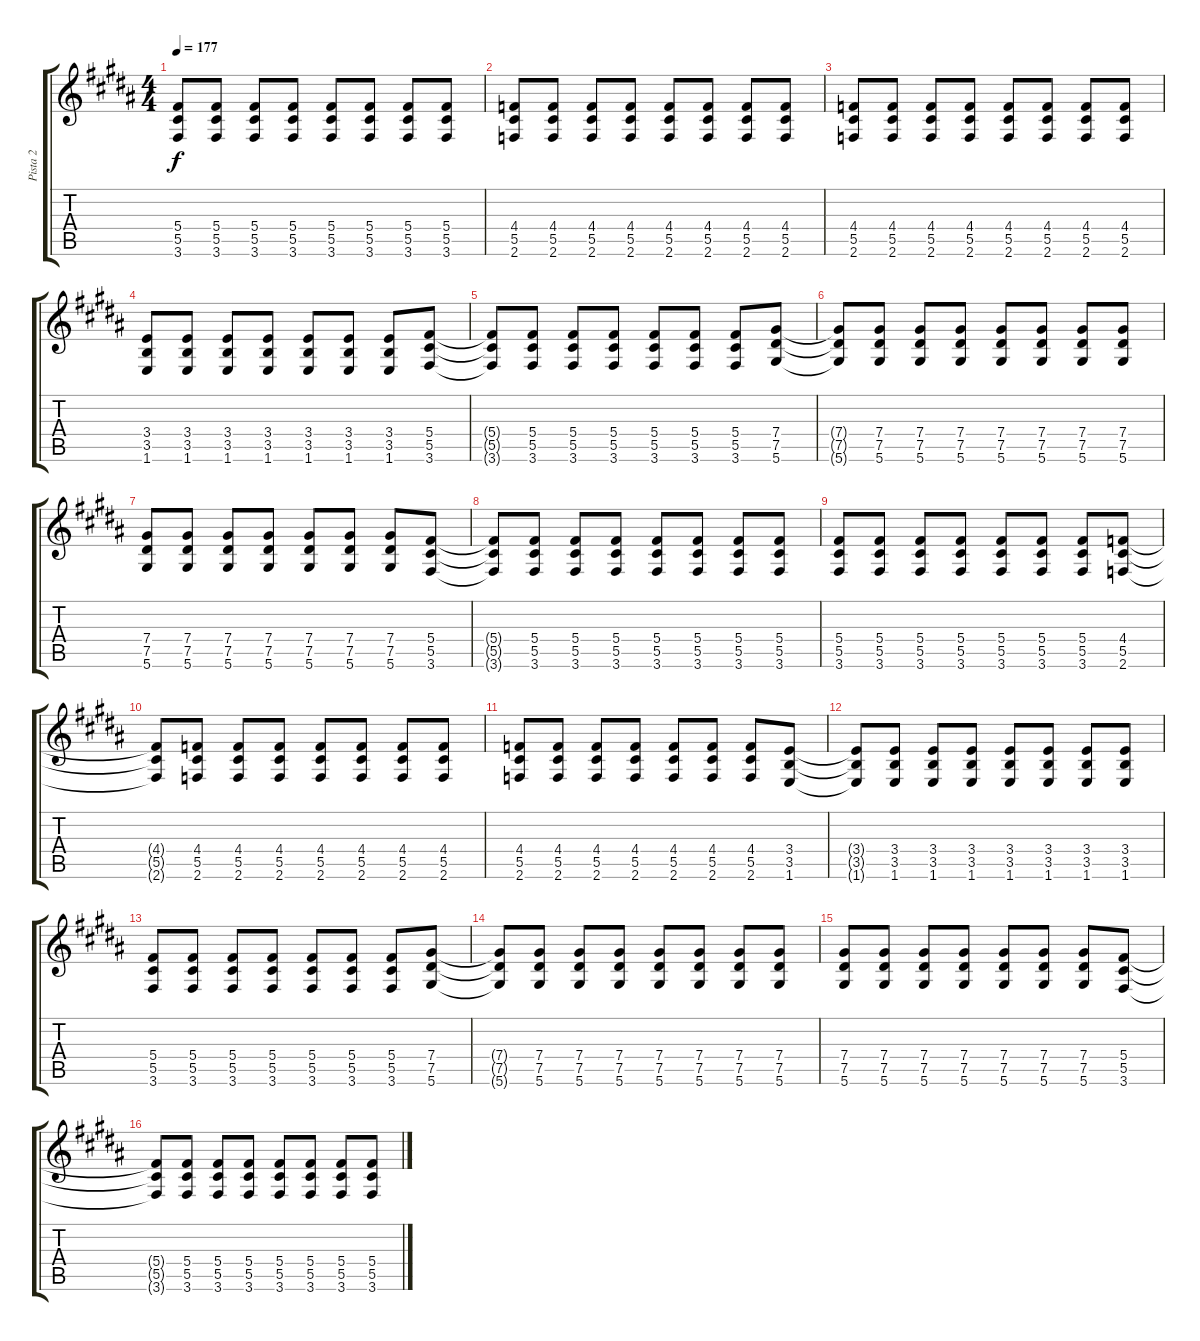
\track ("Pista 2" "Pista 2") {instrument distortionguitar}
\staff {score tabs}
\tuning (Eb4 Bb3 Gb3 Db3 Ab2 Eb2) {hide}
\ts (4 4)
\tempo 177
\clef g2
\ks g#minor
(5.4 5.5 3.6).8{dy f} (5.4 5.5 3.6).8 (5.4 5.5 3.6).8 (5.4 5.5 3.6).8 (5.4 5.5 3.6).8 (5.4 5.5 3.6).8 (5.4 5.5 3.6).8 (5.4 5.5 3.6).8 |
(4.4 5.5 2.6).8 (4.4 5.5 2.6).8 (4.4 5.5 2.6).8 (4.4 5.5 2.6).8 (4.4 5.5 2.6).8 (4.4 5.5 2.6).8 (4.4 5.5 2.6).8 (4.4 5.5 2.6).8 |
(4.4 5.5 2.6).8 (4.4 5.5 2.6).8 (4.4 5.5 2.6).8 (4.4 5.5 2.6).8 (4.4 5.5 2.6).8 (4.4 5.5 2.6).8 (4.4 5.5 2.6).8 (4.4 5.5 2.6).8 |
(3.4 3.5 1.6).8 (3.4 3.5 1.6).8 (3.4 3.5 1.6).8 (3.4 3.5 1.6).8 (3.4 3.5 1.6).8 (3.4 3.5 1.6).8 (3.4 3.5 1.6).8 (5.4 5.5 3.6).8 |
(5.4{t} 5.5{t} 3.6{t}).8 (5.4 5.5 3.6).8 (5.4 5.5 3.6).8 (5.4 5.5 3.6).8 (5.4 5.5 3.6).8 (5.4 5.5 3.6).8 (5.4 5.5 3.6).8 (7.4 7.5 5.6).8 |
(7.4{t} 7.5{t} 5.6{t}).8 (7.4 7.5 5.6).8 (7.4 7.5 5.6).8 (7.4 7.5 5.6).8 (7.4 7.5 5.6).8 (7.4 7.5 5.6).8 (7.4 7.5 5.6).8 (7.4 7.5 5.6).8 |
(7.4 7.5 5.6).8 (7.4 7.5 5.6).8 (7.4 7.5 5.6).8 (7.4 7.5 5.6).8 (7.4 7.5 5.6).8 (7.4 7.5 5.6).8 (7.4 7.5 5.6).8 (5.4 5.5 3.6).8 |
(5.4{t} 5.5{t} 3.6{t}).8 (5.4 5.5 3.6).8 (5.4 5.5 3.6).8 (5.4 5.5 3.6).8 (5.4 5.5 3.6).8 (5.4 5.5 3.6).8 (5.4 5.5 3.6).8 (5.4 5.5 3.6).8 |
(5.4 5.5 3.6).8 (5.4 5.5 3.6).8 (5.4 5.5 3.6).8 (5.4 5.5 3.6).8 (5.4 5.5 3.6).8 (5.4 5.5 3.6).8 (5.4 5.5 3.6).8 (4.4 5.5 2.6).8 |
(4.4{t} 5.5{t} 2.6{t}).8 (4.4 5.5 2.6).8 (4.4 5.5 2.6).8 (4.4 5.5 2.6).8 (4.4 5.5 2.6).8 (4.4 5.5 2.6).8 (4.4 5.5 2.6).8 (4.4 5.5 2.6).8 |
(4.4 5.5 2.6).8 (4.4 5.5 2.6).8 (4.4 5.5 2.6).8 (4.4 5.5 2.6).8 (4.4 5.5 2.6).8 (4.4 5.5 2.6).8 (4.4 5.5 2.6).8 (3.4 3.5 1.6).8 |
(3.4{t} 3.5{t} 1.6{t}).8 (3.4 3.5 1.6).8 (3.4 3.5 1.6).8 (3.4 3.5 1.6).8 (3.4 3.5 1.6).8 (3.4 3.5 1.6).8 (3.4 3.5 1.6).8 (3.4 3.5 1.6).8 |
(5.4 5.5 3.6).8 (5.4 5.5 3.6).8 (5.4 5.5 3.6).8 (5.4 5.5 3.6).8 (5.4 5.5 3.6).8 (5.4 5.5 3.6).8 (5.4 5.5 3.6).8 (7.4 7.5 5.6).8 |
(7.4{t} 7.5{t} 5.6{t}).8 (7.4 7.5 5.6).8 (7.4 7.5 5.6).8 (7.4 7.5 5.6).8 (7.4 7.5 5.6).8 (7.4 7.5 5.6).8 (7.4 7.5 5.6).8 (7.4 7.5 5.6).8 |
(7.4 7.5 5.6).8 (7.4 7.5 5.6).8 (7.4 7.5 5.6).8 (7.4 7.5 5.6).8 (7.4 7.5 5.6).8 (7.4 7.5 5.6).8 (7.4 7.5 5.6).8 (5.4 5.5 3.6).8 |
(5.4{t} 5.5{t} 3.6{t}).8 (5.4 5.5 3.6).8 (5.4 5.5 3.6).8 (5.4 5.5 3.6).8 (5.4 5.5 3.6).8 (5.4 5.5 3.6).8 (5.4 5.5 3.6).8 (5.4 5.5 3.6).8
